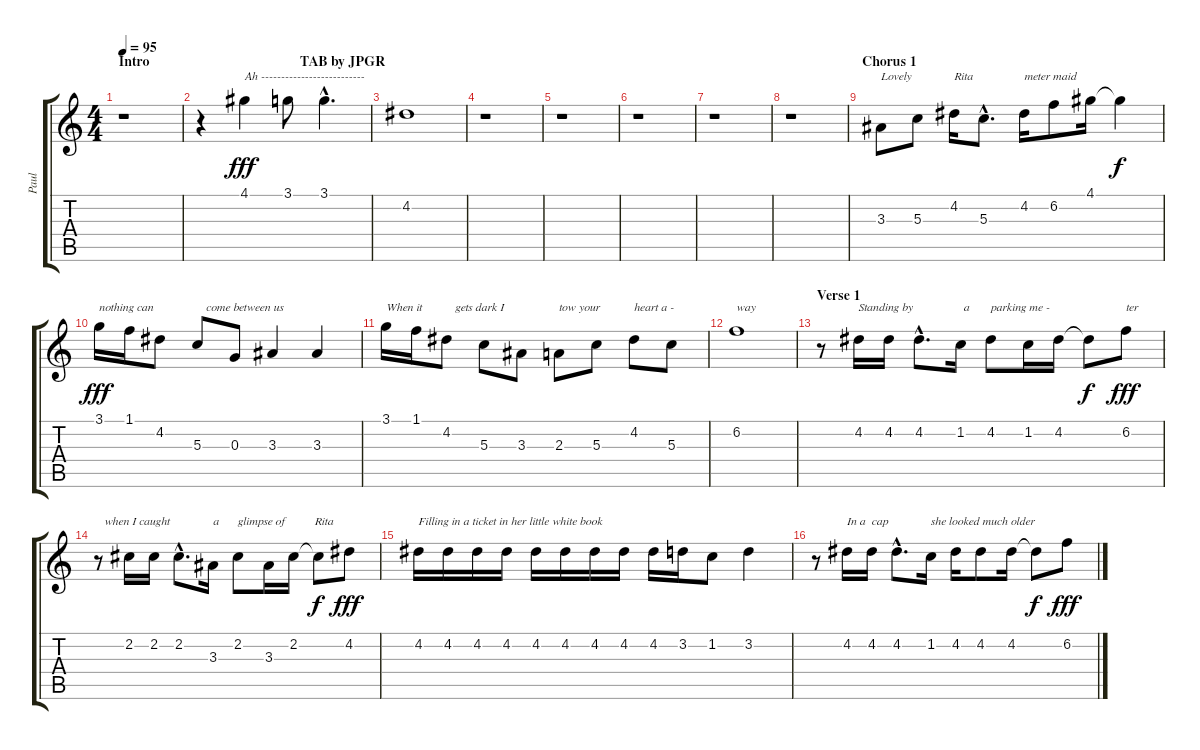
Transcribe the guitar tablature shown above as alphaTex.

\track ("Paul" "Paul") {instrument acousticguitarsteel}
\staff {score tabs}
\tuning (E4 B3 G3 D3 A2 E2) {hide}
\ts (4 4)
\section ("" "Intro                                           TAB by JPGR")
\tempo 95
\clef g2
\ks c
r.1{dy fff instrument acousticguitarsteel} |
r.4 4.1.4{txt "Ah --------------------------" volume 13 instrument choiraahs} 3.1.8 3.1{hac}.4{d} |
4.2.1 |
r.1 |
r.1 |
r.1 |
r.1 |
r.1 |
\section ("" "Chorus 1")
3.3.8{txt "Lovely" instrument acousticguitarsteel} 5.3.8 4.2.16{txt "Rita"} 5.3{hac}.8{d} 4.2.16{txt "meter maid"} 6.2.8 4.1.16 4.1{t}.4{dy f} |
3.1.16{txt "nothing can" dy fff} 1.1.16 4.2.8 5.3.8{txt "   come between us"} 0.3.8 3.3.4 3.3.4 |
3.1.16{txt "When it"} 1.1.16 4.2.8{txt "   gets dark I"} 5.3.8 3.3.8 2.3.8{txt "tow your"} 5.3.8 4.2.8{txt "heart a -"} 5.3.8 |
6.2.1{txt "way"} |
\section ("" "Verse 1")
r.8 4.2.16{txt "Standing by"} 4.2.16 4.2{hac}.8{d} 1.2.16{txt " a"} 4.2.8{txt "parking me -"} 1.2.16 4.2.16 4.2{t}.8{dy f} 6.2.8{txt "ter" dy fff} |
r.8{txt "  when I caught"} 2.2.16 2.2.16 2.2{hac}.8{d} 3.3.16{txt "a"} 2.2.8{txt "glimpse of"} 3.3.16 2.2.16{txt "       Rita"} 2.2{t}.8{dy f} 4.2.8{dy fff} |
4.2.16{txt "Filling in a ticket in her little white book"} 4.2.16 4.2.16 4.2.16 4.2.16 4.2.16 4.2.16 4.2.16 4.2.16 3.2.16 1.2.8 3.2.4 |
r.8 4.2.16{txt "In a  cap"} 4.2.16 4.2{hac}.8{d} 1.2.16{txt "she looked much older"} 4.2.16 4.2.8 4.2.16 4.2{t}.8{dy f} 6.2.8{dy fff}
